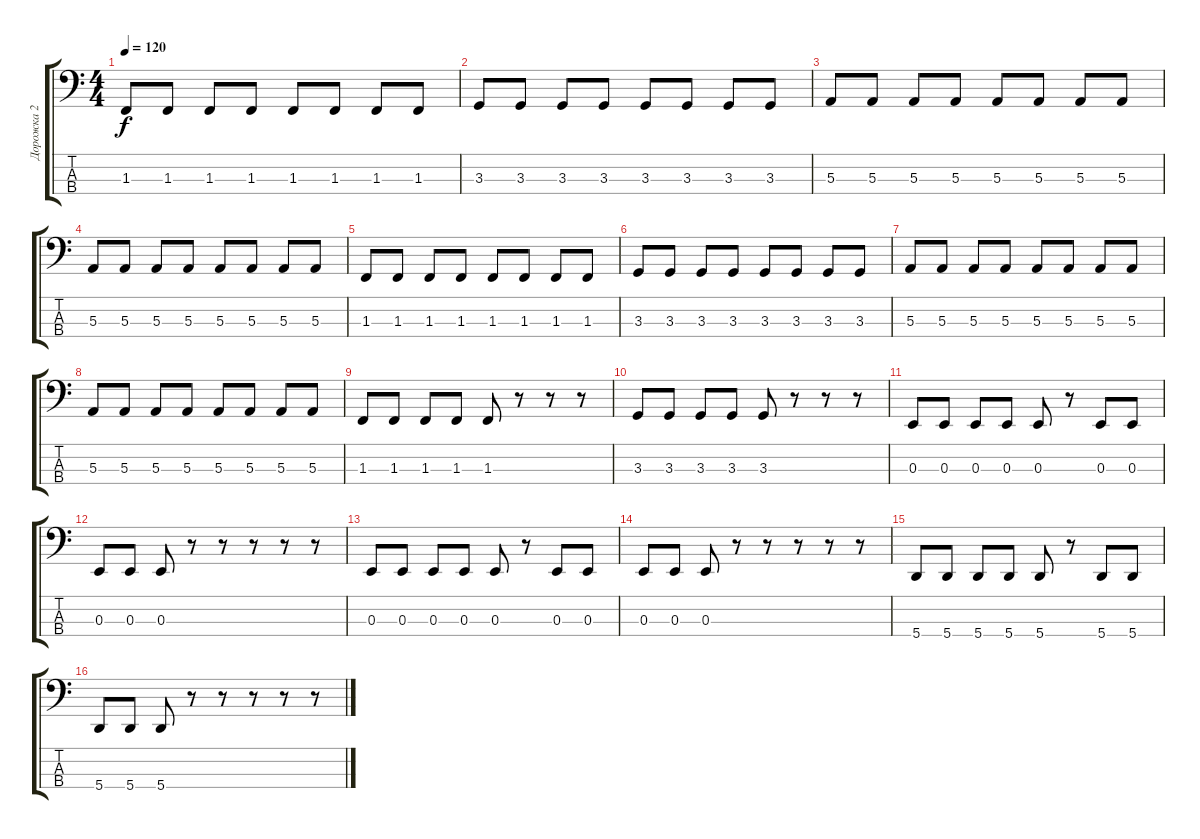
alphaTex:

\track ("Дорожка 2" "Дорожка 2") {instrument electricbasspick}
\staff {score tabs}
\tuning (D2 A1 E1 A0) {hide}
\ts (4 4)
\tempo 120
\clef f4
\ks c
1.3.8{dy f} 1.3.8 1.3.8 1.3.8 1.3.8 1.3.8 1.3.8 1.3.8 |
3.3.8 3.3.8 3.3.8 3.3.8 3.3.8 3.3.8 3.3.8 3.3.8 |
5.3.8 5.3.8 5.3.8 5.3.8 5.3.8 5.3.8 5.3.8 5.3.8 |
5.3.8 5.3.8 5.3.8 5.3.8 5.3.8 5.3.8 5.3.8 5.3.8 |
1.3.8 1.3.8 1.3.8 1.3.8 1.3.8 1.3.8 1.3.8 1.3.8 |
3.3.8 3.3.8 3.3.8 3.3.8 3.3.8 3.3.8 3.3.8 3.3.8 |
5.3.8 5.3.8 5.3.8 5.3.8 5.3.8 5.3.8 5.3.8 5.3.8 |
5.3.8 5.3.8 5.3.8 5.3.8 5.3.8 5.3.8 5.3.8 5.3.8 |
1.3.8 1.3.8 1.3.8 1.3.8 1.3.8 r.8 r.8 r.8 |
3.3.8 3.3.8 3.3.8 3.3.8 3.3.8 r.8 r.8 r.8 |
0.3.8 0.3.8 0.3.8 0.3.8 0.3.8 r.8 0.3.8 0.3.8 |
0.3.8 0.3.8 0.3.8 r.8 r.8 r.8 r.8 r.8 |
0.3.8 0.3.8 0.3.8 0.3.8 0.3.8 r.8 0.3.8 0.3.8 |
0.3.8 0.3.8 0.3.8 r.8 r.8 r.8 r.8 r.8 |
5.4.8 5.4.8 5.4.8 5.4.8 5.4.8 r.8 5.4.8 5.4.8 |
5.4.8 5.4.8 5.4.8 r.8 r.8 r.8 r.8 r.8
